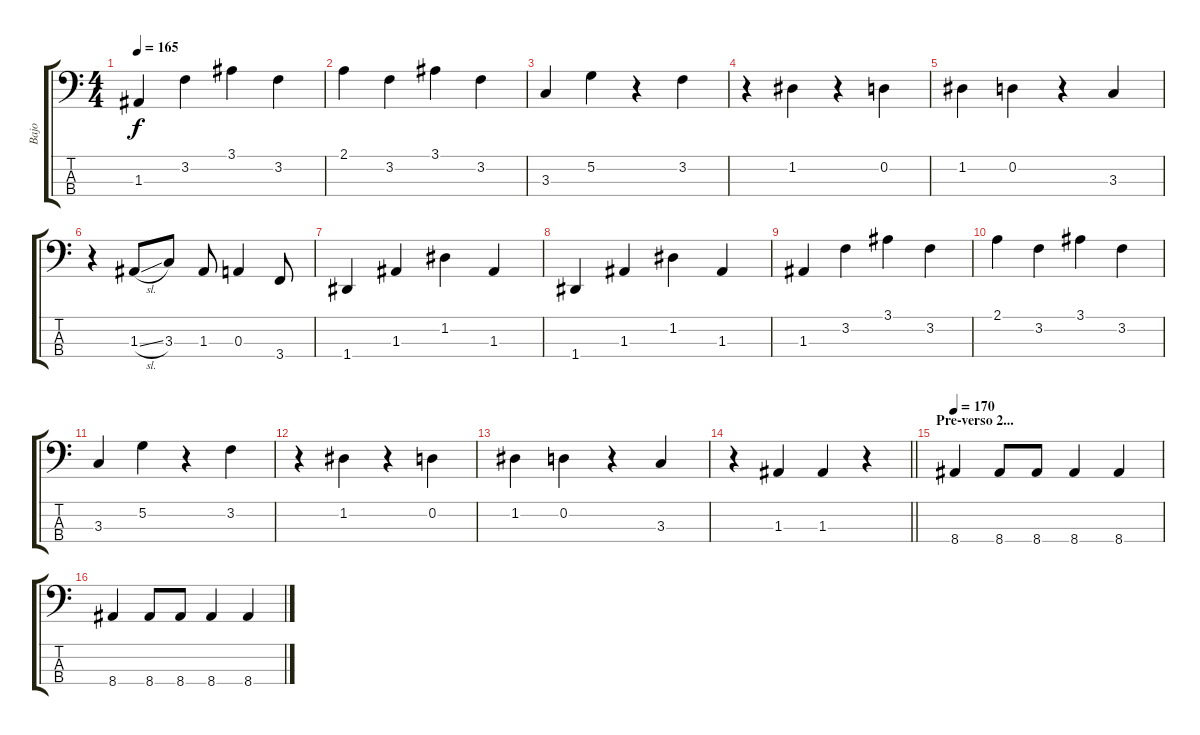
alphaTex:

\track ("Bajo" "Bajo") {instrument electricbasspick}
\staff {score tabs}
\tuning (G2 D2 A1 D1) {hide}
\ts (4 4)
\tempo 165
\clef f4
\ks c
1.3.4{dy f} 3.2.4 3.1.4 3.2.4 |
2.1.4 3.2.4 3.1.4 3.2.4 |
3.3.4 5.2.4 r.4 3.2.4 |
r.4 1.2.4 r.4 0.2.4 |
1.2.4 0.2.4 r.4 3.3.4 |
r.4 1.3{sl}.8 3.3.8 1.3.8 0.3.4 3.4.8 |
1.4.4 1.3.4 1.2.4 1.3.4 |
1.4.4 1.3.4 1.2.4 1.3.4 |
1.3.4 3.2.4 3.1.4 3.2.4 |
2.1.4 3.2.4 3.1.4 3.2.4 |
3.3.4 5.2.4 r.4 3.2.4 |
r.4 1.2.4 r.4 0.2.4 |
1.2.4 0.2.4 r.4 3.3.4 |
\barLineRight lightlight
r.4 1.3.4 1.3.4 r.4 |
\section ("" "Pre-verso 2...")
\tempo 170
8.4.4 8.4.8 8.4.8 8.4.4 8.4.4 |
8.4.4 8.4.8 8.4.8 8.4.4 8.4.4
